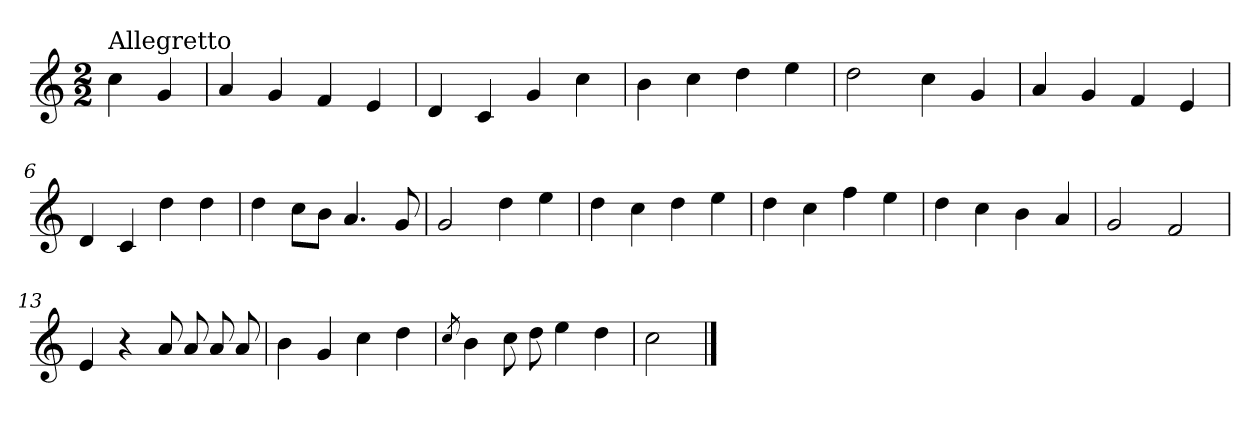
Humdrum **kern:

**kern
*part1
*staff1
*clefG2
*k[]
*C:
*M2/2
=
!LO:TX:a:t=Allegretto
4cc\
4g/
=1
4a/
4g/
4f/
4e/
=2
4d/
4c/
4g/
4cc\
=3
4b\
4cc\
4dd\
4ee\
=4
2dd\
4cc\
4g/
=5
4a/
4g/
4f/
4e/
!!LO:LB:g=z
=6
4d/
4c/
4dd\
4dd\
=7
4dd\
8cc\L
8b\J
4.a/
8g/
=8
2g/
4dd\
4ee\
=9
4dd\
4cc\
4dd\
4ee\
=10
4dd\
4cc\
4ff\
4ee\
=11
4dd\
4cc\
4b\
4a/
!!LO:LB:g=z
=12
2g/
2f/
=13
4e/
4r
8a/
8a/
8a/
8a/
=14
4b\
4g/
4cc\
4dd\
=15
8qcc/
4b\
8cc\
8dd\
4ee\
4dd\
=16
2cc\
==
*-
